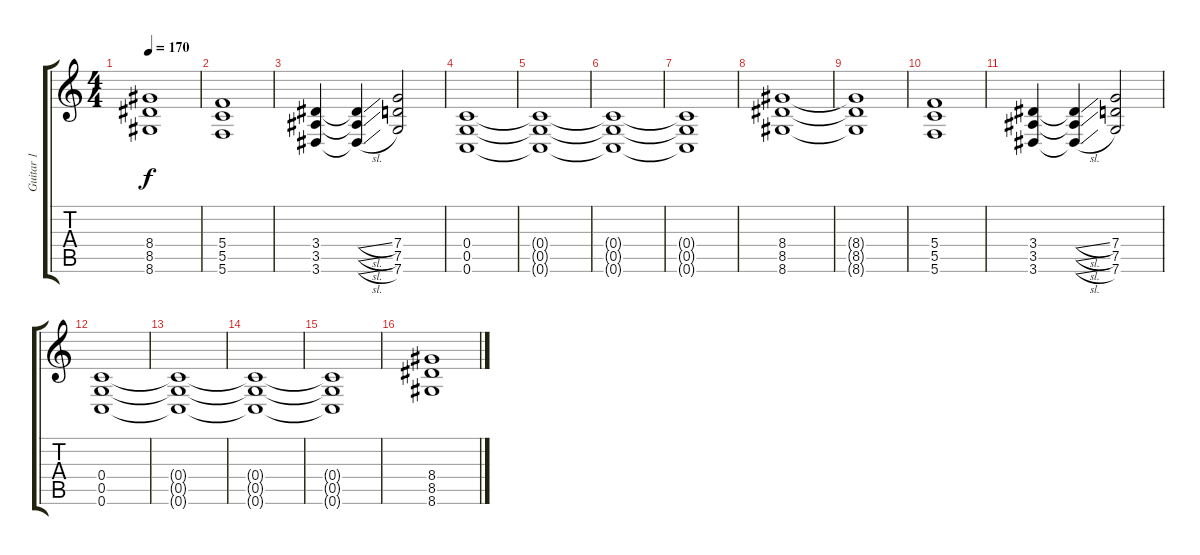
\track ("Guitar 1" "Guitar 1") {instrument distortionguitar}
\staff {score tabs}
\tuning (D4 A3 F3 C3 G2 C2) {hide}
\ts (4 4)
\tempo 170
\clef g2
\ks c
(8.4{t} 8.5{t} 8.6{t}).1{dy f} |
(5.4 5.5 5.6).1 |
(3.4 3.5 3.6).4 (3.4{sl t} 3.5{sl t} 3.6{sl t}).4 (7.4 7.5 7.6).2 |
(0.4 0.5 0.6).1 |
(0.4{t} 0.5{t} 0.6{t}).1 |
(0.4{t} 0.5{t} 0.6{t}).1 |
(0.4{t} 0.5{t} 0.6{t}).1 |
(8.4 8.5 8.6).1 |
(8.4{t} 8.5{t} 8.6{t}).1{volume 8} |
(5.4 5.5 5.6).1 |
(3.4 3.5 3.6).4 (3.4{sl t} 3.5{sl t} 3.6{sl t}).4 (7.4 7.5 7.6).2 |
(0.4 0.5 0.6).1 |
(0.4{t} 0.5{t} 0.6{t}).1 |
(0.4{t} 0.5{t} 0.6{t}).1{volume 0} |
(0.4{t} 0.5{t} 0.6{t}).1 |
(8.4 8.5 8.6).1
